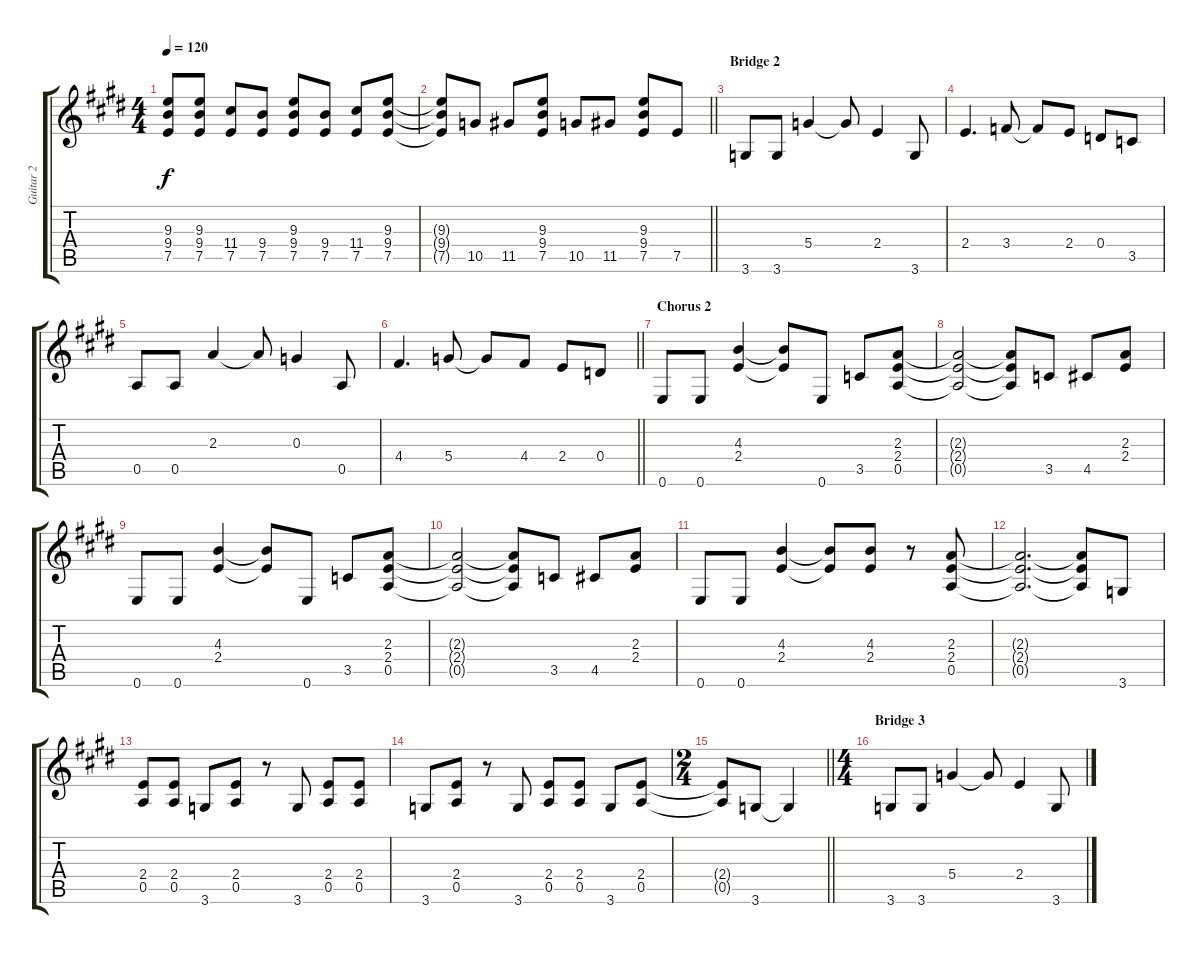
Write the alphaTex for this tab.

\track ("Guitar 2" "Guitar 2") {instrument overdrivenguitar}
\staff {score tabs}
\tuning (E4 B3 G3 D3 A2 E2) {hide}
\ts (4 4)
\tempo 120
\clef g2
\ks e
(9.3 9.4 7.5).8{dy f} (9.3 9.4 7.5).8 (11.4 7.5).8 (9.4 7.5).8 (9.3 9.4 7.5).8 (9.4 7.5).8 (11.4 7.5).8 (9.3 9.4 7.5).8 |
\barLineRight lightlight
(9.3{t} 9.4{t} 7.5{t}).8 10.5.8 11.5.8 (9.3 9.4 7.5).8 10.5.8 11.5.8 (9.3 9.4 7.5).8 7.5.8 |
\section ("" "Bridge 2")
3.6.8 3.6.8 5.4.4 5.4{t}.8 2.4.4 3.6.8 |
2.4.4{d} 3.4.8 3.4{t}.8 2.4.8 0.4.8 3.5.8 |
0.5.8 0.5.8 2.3.4 2.3{t}.8 0.3.4 0.5.8 |
\barLineRight lightlight
4.4.4{d} 5.4.8 5.4{t}.8 4.4.8 2.4.8 0.4.8 |
\section ("" "Chorus 2")
0.6.8 0.6.8 (4.3 2.4).4 (4.3{t} 2.4{t}).8 0.6.8 3.5.8 (2.3 2.4 0.5).8 |
(2.3{t} 2.4{t} 0.5{t}).2 (2.3{t} 2.4{t} 0.5{t}).8 3.5.8 4.5.8 (2.3 2.4).8 |
0.6.8 0.6.8 (4.3 2.4).4 (4.3{t} 2.4{t}).8 0.6.8 3.5.8 (2.3 2.4 0.5).8 |
(2.3{t} 2.4{t} 0.5{t}).2 (2.3{t} 2.4{t} 0.5{t}).8 3.5.8 4.5.8 (2.3 2.4).8 |
0.6.8 0.6.8 (4.3 2.4).4 (4.3{t} 2.4{t}).8 (4.3 2.4).8 r.8 (2.3 2.4 0.5).8 |
(2.3{t} 2.4{t} 0.5{t}).2{d} (2.3{t} 2.4{t} 0.5{t}).8 3.6.8 |
(2.4 0.5).8 (2.4 0.5).8 3.6.8 (2.4 0.5).8 r.8 3.6.8 (2.4 0.5).8 (2.4 0.5).8 |
3.6.8 (2.4 0.5).8 r.8 3.6.8 (2.4 0.5).8 (2.4 0.5).8 3.6.8 (2.4 0.5).8 |
\ts (2 4)
\barLineRight lightlight
(2.4{t} 0.5{t}).8 3.6.8 3.6{t}.4 |
\ts (4 4)
\section ("" "Bridge 3")
3.6.8 3.6.8 5.4.4 5.4{t}.8 2.4.4 3.6.8
